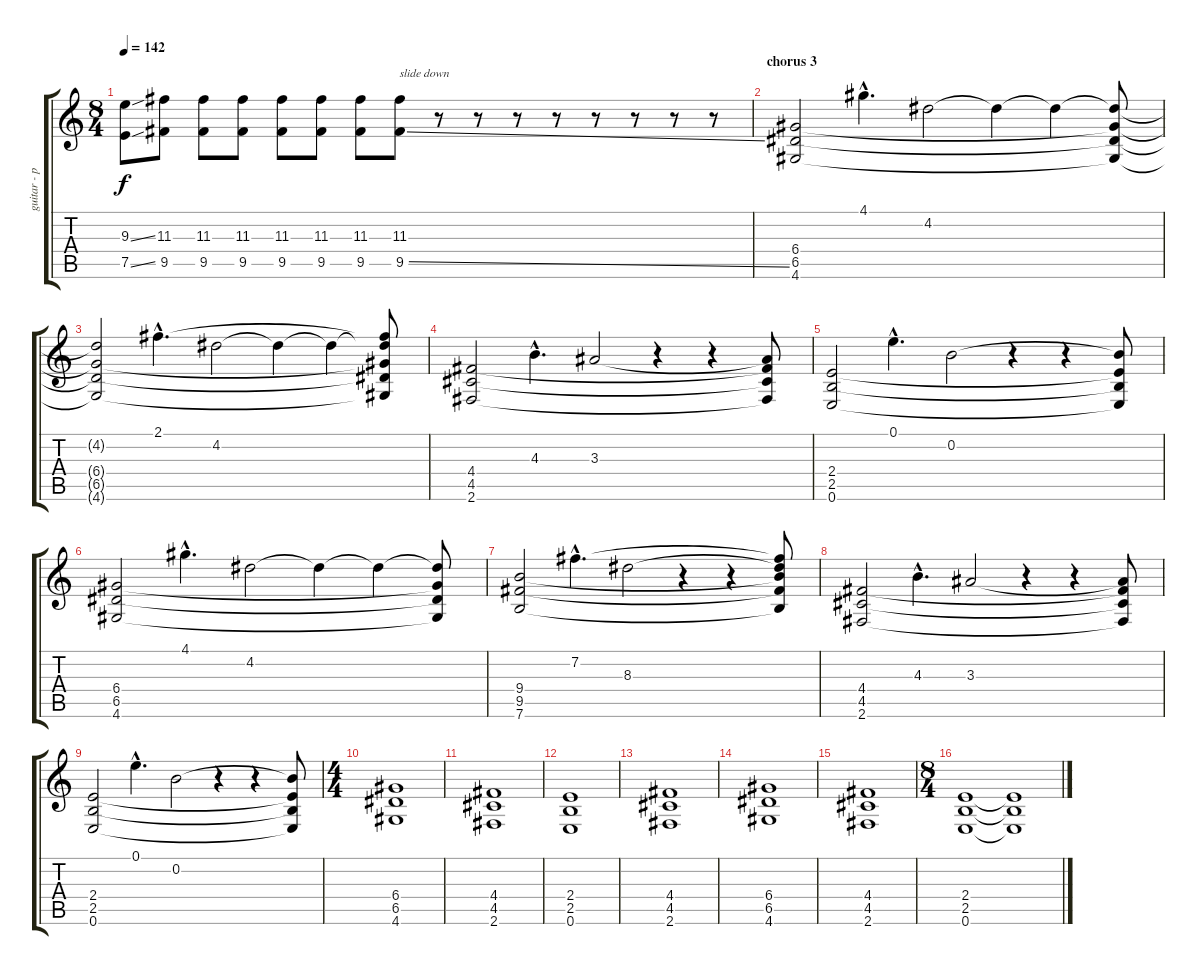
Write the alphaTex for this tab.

\track ("guitar - petrucci" "guitar - p") {instrument distortionguitar}
\staff {score tabs}
\tuning (E4 B3 G3 D3 A2 E2) {hide}
\ts (8 4)
\tempo 142
\clef g2
\ks c
(9.3{ss} 7.5{ss}).8{dy f} (11.3 9.5).8 (11.3 9.5).8 (11.3 9.5).8 (11.3 9.5).8 (11.3 9.5).8 (11.3 9.5).8 (11.3 9.5{ss}).8{txt "slide down"} r.8 r.8 r.8 r.8 r.8 r.8 r.8 r.8 |
\section ("" "chorus 3")
(6.4 6.5 4.6).2 4.1{hac}.4{d} 4.2.2 4.2{t}.4 4.2{t}.4 (4.2{t} 6.4{t} 6.5{t} 4.6{t}).8 |
(4.2{t} 6.4{t} 6.5{t} 4.6{t}).2 2.1{hac}.4{d} 4.2.2 4.2{t}.4 4.2{t}.4 (2.1{t} 4.2{t} 6.4{t} 6.5{t} 4.6{t}).8 |
(4.4 4.5 2.6).2 4.3{hac}.4{d} 3.3.2 r.4 r.4 (3.3{t} 4.4{t} 4.5{t} 2.6{t}).8 |
(2.4 2.5 0.6).2 0.1{hac}.4{d} 0.2.2 r.4 r.4 (0.2{t} 2.4{t} 2.5{t} 0.6{t}).8 |
(6.4 6.5 4.6).2 4.1{hac}.4{d} 4.2.2 4.2{t}.4 4.2{t}.4 (4.2{t} 6.4{t} 6.5{t} 4.6{t}).8 |
(9.4 9.5 7.6).2 7.2{hac}.4{d} 8.3.2 r.4 r.4 (7.2{t} 8.3{t} 9.4{t} 9.5{t} 7.6{t}).8 |
(4.4 4.5 2.6).2 4.3{hac}.4{d} 3.3.2 r.4 r.4 (3.3{t} 4.4{t} 4.5{t} 2.6{t}).8 |
(2.4 2.5 0.6).2 0.1{hac}.4{d} 0.2.2 r.4 r.4 (0.2{t} 2.4{t} 2.5{t} 0.6{t}).8 |
\ts (4 4)
(6.4 6.5 4.6).1 |
(4.4 4.5 2.6).1 |
(2.4 2.5 0.6).1 |
(4.4 4.5 2.6).1 |
(6.4 6.5 4.6).1 |
(4.4 4.5 2.6).1 |
\ts (8 4)
(2.4 2.5 0.6).1 (2.4{t} 2.5{t} 0.6{t}).1
